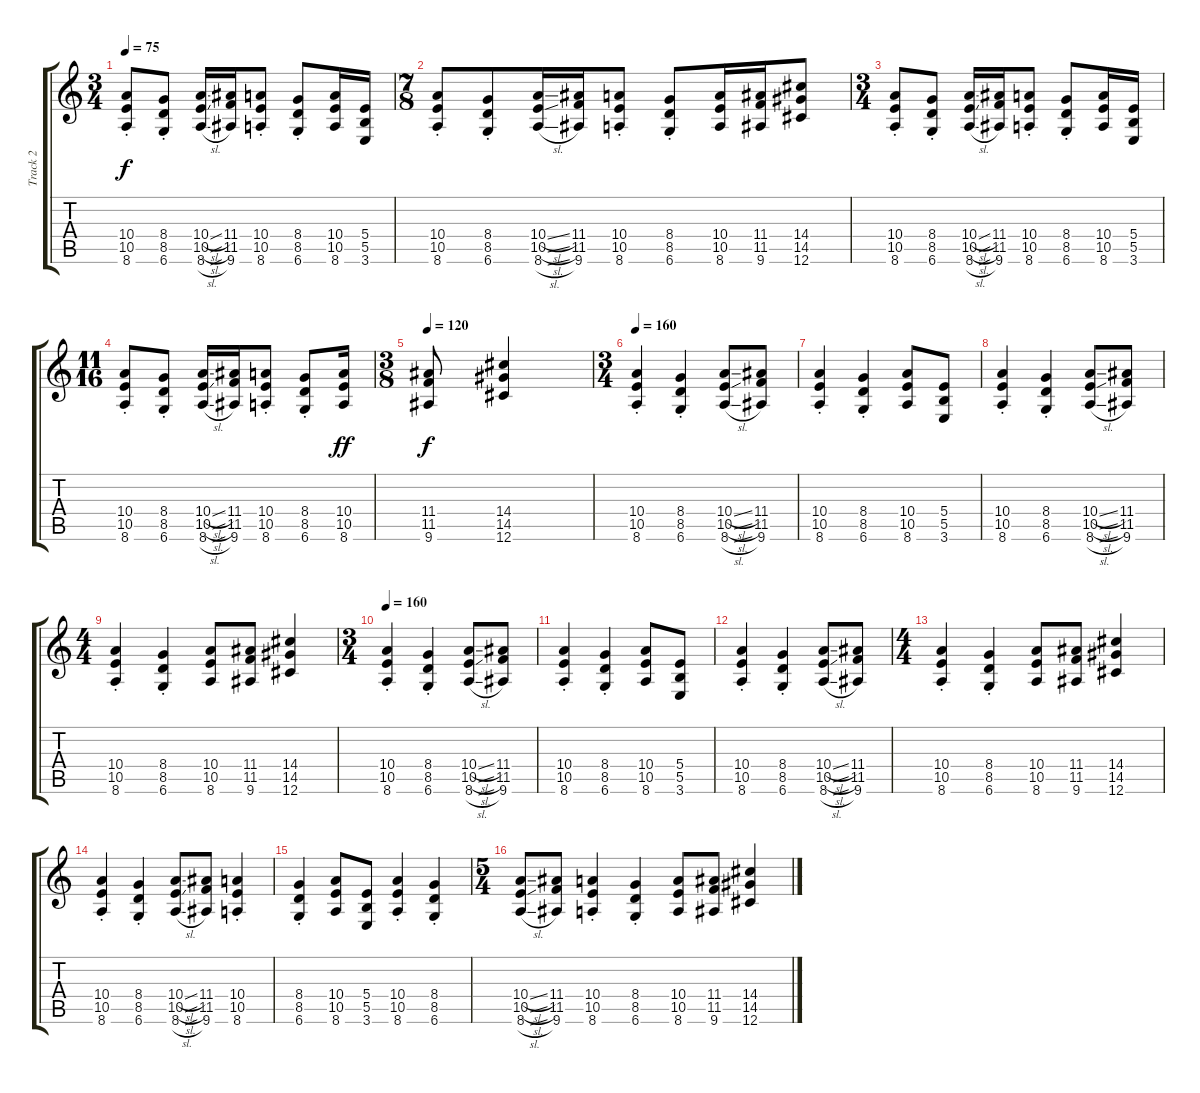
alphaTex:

\track ("Track 2" "Track 2") {instrument distortionguitar}
\staff {score tabs}
\tuning (Db4 Ab3 E3 B2 Gb2 Db2) {hide}
\ts (3 4)
\tempo 75
\clef g2
\ks c
(10.4{st} 10.5{st} 8.6{st}).8{dy f} (8.4{st} 8.5{st} 6.6{st}).8 (10.4{sl} 10.5{sl} 8.6{sl}).16 (11.4 11.5 9.6).16 (10.4{st} 10.5{st} 8.6{st}).8 (8.4{st} 8.5{st} 6.6{st}).8 (10.4 10.5 8.6).16 (5.4 5.5 3.6).16 |
\ts (7 8)
(10.4{st} 10.5{st} 8.6{st}).8 (8.4{st} 8.5{st} 6.6{st}).8 (10.4{sl} 10.5{sl} 8.6{sl}).16 (11.4 11.5 9.6).16 (10.4{st} 10.5{st} 8.6{st}).8 (8.4{st} 8.5{st} 6.6{st}).8 (10.4 10.5 8.6).16 (11.4 11.5 9.6).16 (14.4 14.5 12.6).8 |
\ts (3 4)
(10.4{st} 10.5{st} 8.6{st}).8 (8.4{st} 8.5{st} 6.6{st}).8 (10.4{sl} 10.5{sl} 8.6{sl}).16 (11.4 11.5 9.6).16 (10.4{st} 10.5{st} 8.6{st}).8 (8.4{st} 8.5{st} 6.6{st}).8 (10.4 10.5 8.6).16 (5.4 5.5 3.6).16 |
\ts (11 16)
(10.4{st} 10.5{st} 8.6{st}).8 (8.4{st} 8.5{st} 6.6{st}).8 (10.4{sl} 10.5{sl} 8.6{sl}).16 (11.4 11.5 9.6).16 (10.4{st} 10.5{st} 8.6{st}).8 (8.4{st} 8.5{st} 6.6{st}).8 (10.4 10.5 8.6).16{dy ff} |
\ts (3 8)
\tempo 120
(11.4 11.5 9.6).8{dy f} (14.4 14.5 12.6).4 |
\ts (3 4)
\tempo 160
(10.4{st} 10.5{st} 8.6{st}).4 (8.4{st} 8.5{st} 6.6{st}).4 (10.4{sl} 10.5{sl} 8.6{sl}).8 (11.4 11.5 9.6).8 |
(10.4{st} 10.5{st} 8.6{st}).4 (8.4{st} 8.5{st} 6.6{st}).4 (10.4 10.5 8.6).8 (5.4 5.5 3.6).8 |
(10.4{st} 10.5{st} 8.6{st}).4 (8.4{st} 8.5{st} 6.6{st}).4 (10.4{sl} 10.5{sl} 8.6{sl}).8 (11.4 11.5 9.6).8 |
\ts (4 4)
(10.4{st} 10.5{st} 8.6{st}).4 (8.4{st} 8.5{st} 6.6{st}).4 (10.4 10.5 8.6).8 (11.4 11.5 9.6).8 (14.4 14.5 12.6).4 |
\ts (3 4)
\tempo 160
(10.4{st} 10.5{st} 8.6{st}).4 (8.4{st} 8.5{st} 6.6{st}).4 (10.4{sl} 10.5{sl} 8.6{sl}).8 (11.4 11.5 9.6).8 |
(10.4{st} 10.5{st} 8.6{st}).4 (8.4{st} 8.5{st} 6.6{st}).4 (10.4 10.5 8.6).8 (5.4 5.5 3.6).8 |
(10.4{st} 10.5{st} 8.6{st}).4 (8.4{st} 8.5{st} 6.6{st}).4 (10.4{sl} 10.5{sl} 8.6{sl}).8 (11.4 11.5 9.6).8 |
\ts (4 4)
(10.4{st} 10.5{st} 8.6{st}).4 (8.4{st} 8.5{st} 6.6{st}).4 (10.4 10.5 8.6).8 (11.4 11.5 9.6).8 (14.4 14.5 12.6).4 |
(10.4{st} 10.5{st} 8.6{st}).4 (8.4{st} 8.5{st} 6.6{st}).4 (10.4{sl} 10.5{sl} 8.6{sl}).8 (11.4 11.5 9.6).8 (10.4{st} 10.5{st} 8.6{st}).4 |
(8.4{st} 8.5{st} 6.6{st}).4 (10.4 10.5 8.6).8 (5.4 5.5 3.6).8 (10.4{st} 10.5{st} 8.6{st}).4 (8.4{st} 8.5{st} 6.6{st}).4 |
\ts (5 4)
(10.4{sl} 10.5{sl} 8.6{sl}).8 (11.4 11.5 9.6).8 (10.4{st} 10.5{st} 8.6{st}).4 (8.4{st} 8.5{st} 6.6{st}).4 (10.4 10.5 8.6).8 (11.4 11.5 9.6).8 (14.4 14.5 12.6).4
